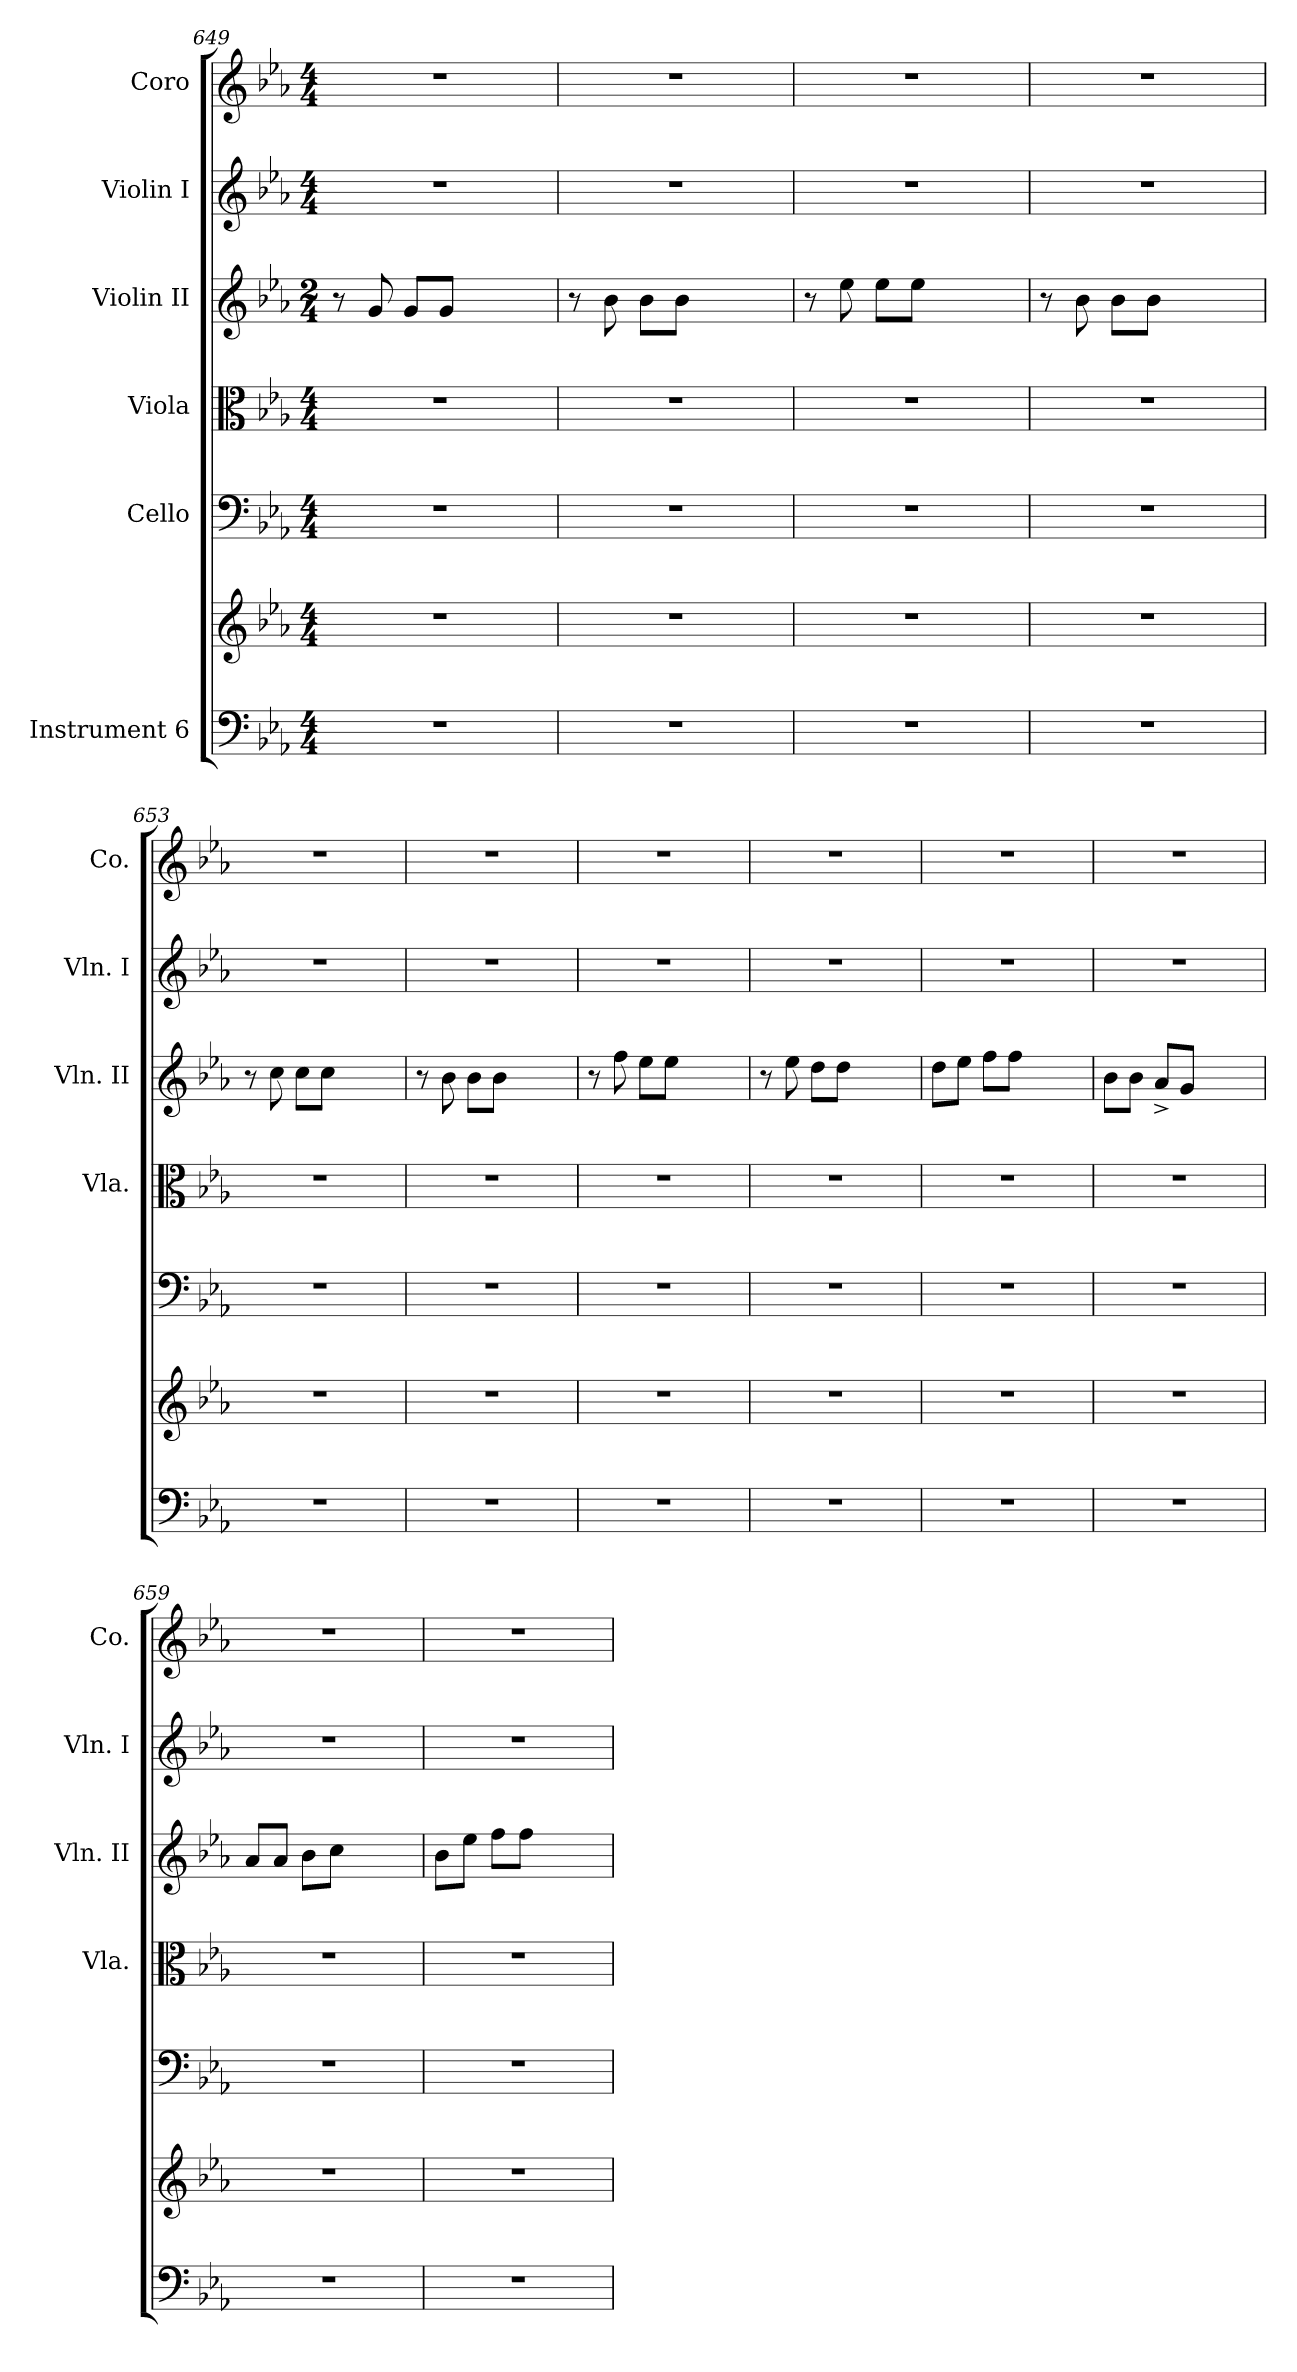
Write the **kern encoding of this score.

**kern	**kern	**kern	**kern	**kern	**kern	**kern
*part6	*part6	*part5	*part4	*part3	*part2	*part1
*staff7	*staff6	*staff5	*staff4	*staff3	*staff2	*staff1
*I"Instrument 6	*	*I"Cello	*I"Viola	*I"Violin II	*I"Violin I	*I"Coro
*	*	*	*I'Vla.	*I'Vln. II	*I'Vln. I	*I'Co.
*clefF4	*clefG2	*clefF4	*clefC3	*clefG2	*clefG2	*clefG2
*k[b-e-a-]	*k[b-e-a-]	*k[b-e-a-]	*k[b-e-a-]	*k[b-e-a-]	*k[b-e-a-]	*k[b-e-a-]
*E-:	*E-:	*E-:	*E-:	*E-:	*E-:	*E-:
*M4/4	*M4/4	*M4/4	*M4/4	*M2/4	*M4/4	*M4/4
=649	=649	=649	=649	=649	=649	=649
1r	1r	1r	1r	8r	1r	1r
.	.	.	.	8g/	.	.
.	.	.	.	8g/L	.	.
.	.	.	.	8g/J	.	.
.	.	.	.	2ryy	.	.
=650	=650	=650	=650	=650	=650	=650
1r	1r	1r	1r	8r	1r	1r
.	.	.	.	8b-\	.	.
.	.	.	.	8b-\L	.	.
.	.	.	.	8b-\J	.	.
.	.	.	.	2ryy	.	.
=651	=651	=651	=651	=651	=651	=651
1r	1r	1r	1r	8r	1r	1r
.	.	.	.	8ee-\	.	.
.	.	.	.	8ee-\L	.	.
.	.	.	.	8ee-\J	.	.
.	.	.	.	2ryy	.	.
=652	=652	=652	=652	=652	=652	=652
1r	1r	1r	1r	8r	1r	1r
.	.	.	.	8b-\	.	.
.	.	.	.	8b-\L	.	.
.	.	.	.	8b-\J	.	.
.	.	.	.	2ryy	.	.
=653	=653	=653	=653	=653	=653	=653
1r	1r	1r	1r	8r	1r	1r
.	.	.	.	8cc\	.	.
.	.	.	.	8cc\L	.	.
.	.	.	.	8cc\J	.	.
.	.	.	.	2ryy	.	.
!!LO:LB:g=z
=654	=654	=654	=654	=654	=654	=654
1r	1r	1r	1r	8r	1r	1r
.	.	.	.	8b-\	.	.
.	.	.	.	8b-\L	.	.
.	.	.	.	8b-\J	.	.
.	.	.	.	2ryy	.	.
=655	=655	=655	=655	=655	=655	=655
1r	1r	1r	1r	8r	1r	1r
.	.	.	.	8ff\	.	.
.	.	.	.	8ee-\L	.	.
.	.	.	.	8ee-\J	.	.
.	.	.	.	2ryy	.	.
=656	=656	=656	=656	=656	=656	=656
1r	1r	1r	1r	8r	1r	1r
.	.	.	.	8ee-\	.	.
.	.	.	.	8dd\L	.	.
.	.	.	.	8dd\J	.	.
.	.	.	.	2ryy	.	.
=657	=657	=657	=657	=657	=657	=657
1r	1r	1r	1r	8dd\L	1r	1r
.	.	.	.	8ee-\J	.	.
.	.	.	.	8ff\L	.	.
.	.	.	.	8ff\J	.	.
.	.	.	.	2ryy	.	.
=658	=658	=658	=658	=658	=658	=658
1r	1r	1r	1r	8b-\L	1r	1r
.	.	.	.	8b-\J	.	.
.	.	.	.	8a-^>/L	.	.
.	.	.	.	8g/J	.	.
.	.	.	.	2ryy	.	.
=659	=659	=659	=659	=659	=659	=659
1r	1r	1r	1r	8a-/L	1r	1r
.	.	.	.	8a-/J	.	.
.	.	.	.	8b-\L	.	.
.	.	.	.	8cc\J	.	.
.	.	.	.	2ryy	.	.
=660	=660	=660	=660	=660	=660	=660
1r	1r	1r	1r	8b-\L	1r	1r
.	.	.	.	8ee-\J	.	.
.	.	.	.	8ff\L	.	.
.	.	.	.	8ff\J	.	.
.	.	.	.	2ryy	.	.
=	=	=	=	=	=	=
*-	*-	*-	*-	*-	*-	*-
